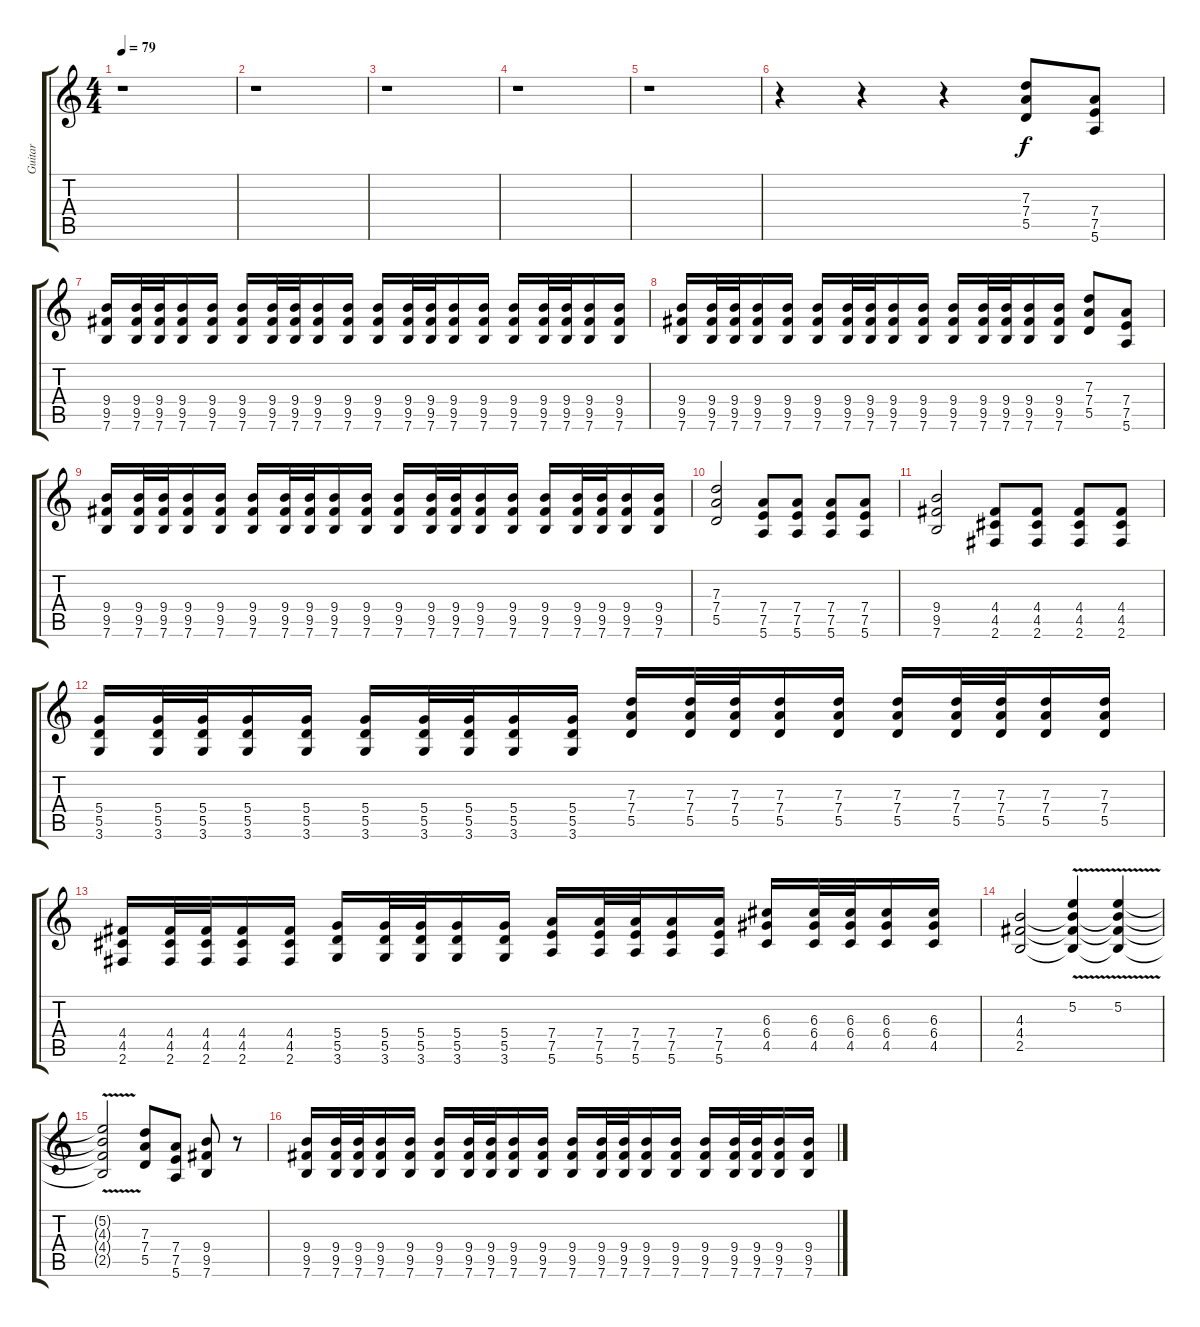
\track ("Guitar" "Guitar") {instrument distortionguitar}
\staff {score tabs}
\tuning (E4 B3 G3 D3 A2 E2) {hide}
\ts (4 4)
\tempo 79
\clef g2
\ks c
r.1{dy f instrument distortionguitar} |
r.1 |
r.1 |
r.1 |
r.1 |
r.4 r.4 r.4 (7.3 7.4 5.5).8 (7.4 7.5 5.6).8 |
(9.4 9.5 7.6).16 (9.4 9.5 7.6).32 (9.4 9.5 7.6).32 (9.4 9.5 7.6).16 (9.4 9.5 7.6).16 (9.4 9.5 7.6).16 (9.4 9.5 7.6).32 (9.4 9.5 7.6).32 (9.4 9.5 7.6).16 (9.4 9.5 7.6).16 (9.4 9.5 7.6).16 (9.4 9.5 7.6).32 (9.4 9.5 7.6).32 (9.4 9.5 7.6).16 (9.4 9.5 7.6).16 (9.4 9.5 7.6).16 (9.4 9.5 7.6).32 (9.4 9.5 7.6).32 (9.4 9.5 7.6).16 (9.4 9.5 7.6).16 |
(9.4 9.5 7.6).16 (9.4 9.5 7.6).32 (9.4 9.5 7.6).32 (9.4 9.5 7.6).16 (9.4 9.5 7.6).16 (9.4 9.5 7.6).16 (9.4 9.5 7.6).32 (9.4 9.5 7.6).32 (9.4 9.5 7.6).16 (9.4 9.5 7.6).16 (9.4 9.5 7.6).16 (9.4 9.5 7.6).32 (9.4 9.5 7.6).32 (9.4 9.5 7.6).16 (9.4 9.5 7.6).16 (7.3 7.4 5.5).8 (7.4 7.5 5.6).8 |
(9.4 9.5 7.6).16 (9.4 9.5 7.6).32 (9.4 9.5 7.6).32 (9.4 9.5 7.6).16 (9.4 9.5 7.6).16 (9.4 9.5 7.6).16 (9.4 9.5 7.6).32 (9.4 9.5 7.6).32 (9.4 9.5 7.6).16 (9.4 9.5 7.6).16 (9.4 9.5 7.6).16 (9.4 9.5 7.6).32 (9.4 9.5 7.6).32 (9.4 9.5 7.6).16 (9.4 9.5 7.6).16 (9.4 9.5 7.6).16 (9.4 9.5 7.6).32 (9.4 9.5 7.6).32 (9.4 9.5 7.6).16 (9.4 9.5 7.6).16 |
(7.3 7.4 5.5).2 (7.4 7.5 5.6).8 (7.4 7.5 5.6).8 (7.4 7.5 5.6).8 (7.4 7.5 5.6).8 |
(9.4 9.5 7.6).2 (4.4 4.5 2.6).8 (4.4 4.5 2.6).8 (4.4 4.5 2.6).8 (4.4 4.5 2.6).8 |
(5.4 5.5 3.6).16 (5.4 5.5 3.6).32 (5.4 5.5 3.6).32 (5.4 5.5 3.6).16 (5.4 5.5 3.6).16 (5.4 5.5 3.6).16 (5.4 5.5 3.6).32 (5.4 5.5 3.6).32 (5.4 5.5 3.6).16 (5.4 5.5 3.6).16 (7.3 7.4 5.5).16 (7.3 7.4 5.5).32 (7.3 7.4 5.5).32 (7.3 7.4 5.5).16 (7.3 7.4 5.5).16 (7.3 7.4 5.5).16 (7.3 7.4 5.5).32 (7.3 7.4 5.5).32 (7.3 7.4 5.5).16 (7.3 7.4 5.5).16 |
(4.4 4.5 2.6).16 (4.4 4.5 2.6).32 (4.4 4.5 2.6).32 (4.4 4.5 2.6).16 (4.4 4.5 2.6).16 (5.4 5.5 3.6).16 (5.4 5.5 3.6).32 (5.4 5.5 3.6).32 (5.4 5.5 3.6).16 (5.4 5.5 3.6).16 (7.4 7.5 5.6).16 (7.4 7.5 5.6).32 (7.4 7.5 5.6).32 (7.4 7.5 5.6).16 (7.4 7.5 5.6).16 (6.3 6.4 4.5).16 (6.3 6.4 4.5).32 (6.3 6.4 4.5).32 (6.3 6.4 4.5).16 (6.3 6.4 4.5).16 |
(4.3 4.4 2.5).2 (5.2{v} 4.3{t} 4.4{t} 2.5{t}).4 (5.2{v} 4.3{t} 4.4{t} 2.5{t}).4 |
(5.2{t} 4.3{t} 4.4{t} 2.5{t}).2 (7.3 7.4 5.5).8 (7.4 7.5 5.6).8 (9.4 9.5 7.6).8 r.8 |
(9.4 9.5 7.6).16 (9.4 9.5 7.6).32 (9.4 9.5 7.6).32 (9.4 9.5 7.6).16 (9.4 9.5 7.6).16 (9.4 9.5 7.6).16 (9.4 9.5 7.6).32 (9.4 9.5 7.6).32 (9.4 9.5 7.6).16 (9.4 9.5 7.6).16 (9.4 9.5 7.6).16 (9.4 9.5 7.6).32 (9.4 9.5 7.6).32 (9.4 9.5 7.6).16 (9.4 9.5 7.6).16 (9.4 9.5 7.6).16 (9.4 9.5 7.6).32 (9.4 9.5 7.6).32 (9.4 9.5 7.6).16 (9.4 9.5 7.6).16
